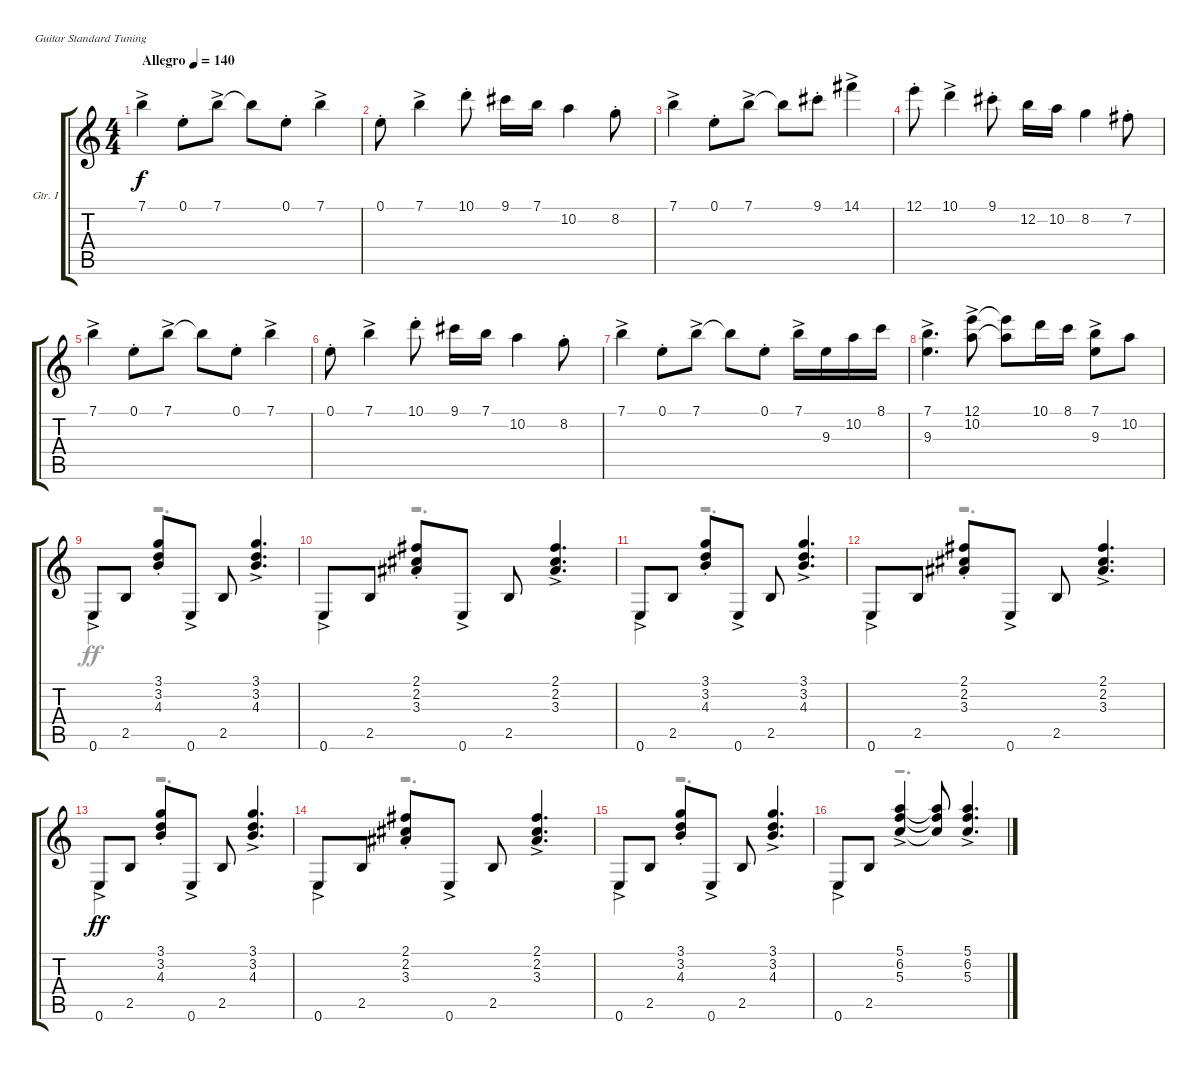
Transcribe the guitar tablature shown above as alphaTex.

\bracketExtendMode groupsimilarinstruments
\firstSystemTrackNameOrientation horizontal
\otherSystemsTrackNameOrientation horizontal
\track ("Gtr. I" "Gtr. I") {instrument acousticguitarnylon}
\staff {score tabs}
\tuning (E4 B3 G3 D3 A2 E2)
\voice
\ts (4 4)
\tempo (140 "Allegro")
\clef g2
\ks c
7.1{ac}.4{dy f instrument acousticguitarnylon} 0.1{st}.8 7.1{ac}.8 7.1{t}.8 0.1{st}.8 7.1{ac}.4 |
0.1{st}.8 7.1{ac}.4 10.1{st}.8 9.1.16 7.1.16 10.2.4 8.2{st}.8 |
7.1{ac}.4 0.1{st}.8 7.1{ac}.8 7.1{t}.8 9.1{st}.8 14.1{ac}.4 |
12.1{st}.8 10.1{ac}.4 9.1{st}.8 12.2.16 10.2.16 8.2.4 7.2{st}.8 |
7.1{ac}.4 0.1{st}.8 7.1{ac}.8 7.1{t}.8 0.1{st}.8 7.1{ac}.4 |
0.1{st}.8 7.1{ac}.4 10.1{st}.8 9.1.16 7.1.16 10.2.4 8.2{st}.8 |
7.1{ac}.4 0.1{st}.8 7.1{ac}.8 7.1{t}.8 0.1{st}.8 7.1{ac}.16 9.3.16 10.2.16 8.1.16 |
(7.1{ac} 9.3{ac}).4{d} (12.1{ac} 10.2{ac}).8 (12.1{t} 10.2{t}).8 10.1.16 8.1.16 (7.1{ac} 9.3{ac}).8 10.2.8 |
0.6{ac}.8 2.5.8 (3.1{st} 3.2{st} 4.3{st}).8 0.6{ac}.8 2.5.8 (3.1{ac} 3.2{ac} 4.3{ac}).4{d} |
0.6{ac}.8 2.5.8 (2.1{st} 2.2{st} 3.3{st}).8 0.6{ac}.8 2.5.8 (2.1{ac} 2.2{ac} 3.3{ac}).4{d} |
0.6{ac}.8 2.5.8 (3.1{st} 3.2{st} 4.3{st}).8 0.6{ac}.8 2.5.8 (3.1{ac} 3.2{ac} 4.3{ac}).4{d} |
0.6{ac}.8 2.5.8 (2.1{st} 2.2{st} 3.3{st}).8 0.6{ac}.8 2.5.8 (2.1{ac} 2.2{ac} 3.3{ac}).4{d} |
0.6{ac}.8{dy ff} 2.5.8 (3.1{st} 3.2{st} 4.3{st}).8 0.6{ac}.8 2.5.8 (3.1{ac} 3.2{ac} 4.3{ac}).4{d} |
0.6{ac}.8 2.5.8 (2.1{st} 2.2{st} 3.3{st}).8 0.6{ac}.8 2.5.8 (2.1{ac} 2.2{ac} 3.3{ac}).4{d} |
0.6{ac}.8 2.5.8 (3.1{st} 3.2{st} 4.3{st}).8 0.6{ac}.8 2.5.8 (3.1{ac} 3.2{ac} 4.3{ac}).4{d} |
0.6{ac}.8 2.5.8 (5.1{ac} 6.2{ac} 5.3{ac}).4 (5.1{t} 6.2{t} 5.3{t}).8 (5.1{ac} 6.2{ac} 5.3{ac}).4{d}
\voice
\clef g2
\ottava regular
\simile none
\ks c
|
|
|
|
|
|
|
|
0.6.4 r.2{d} |
0.6.4 r.2{d} |
0.6.4 r.2{d} |
0.6.4 r.2{d} |
0.6.4{dy ff} r.2{d} |
0.6.4 r.2{d} |
0.6.4 r.2{d} |
0.6.4 r.2{d}
